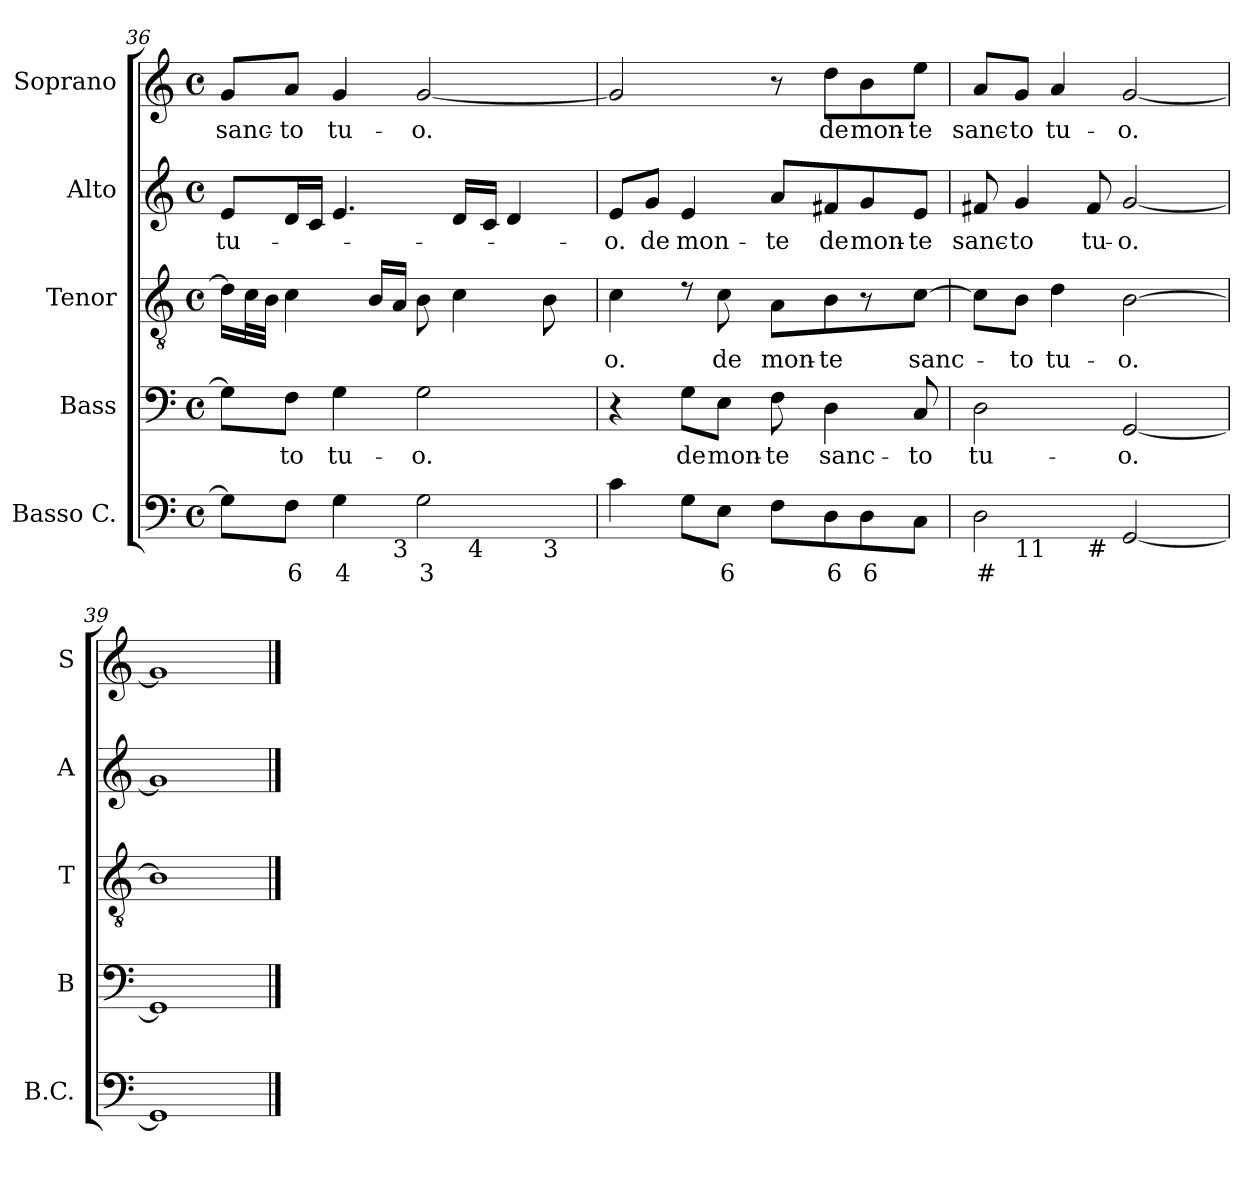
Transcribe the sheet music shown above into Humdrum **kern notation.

**kern	**text	**kern	**text	**kern	**text	**kern	**text	**kern	**text
*part5	*part5	*part4	*part4	*part3	*part3	*part2	*part2	*part1	*part1
*staff5	*staff5	*staff4	*staff4	*staff3	*staff3	*staff2	*staff2	*staff1	*staff1
*I"Basso C.	*	*I"Bass	*	*I"Tenor	*	*I"Alto	*	*I"Soprano	*
*I'B.C.	*	*I'B	*	*I'T	*	*I'A	*	*I'S	*
*clefF4	*	*clefF4	*	*clefGv2	*	*clefG2	*	*clefG2	*
*k[]	*	*k[]	*	*k[]	*	*k[]	*	*k[]	*
*C:	*	*C:	*	*C:	*	*C:	*	*C:	*
*M4/4	*	*M4/4	*	*M4/4	*	*M4/4	*	*M4/4	*
*met(c)	*	*met(c)	*	*met(c)	*	*met(c)	*	*met(c)	*
=36	=36	=36	=36	=36	=36	=36	=36	=36	=36
*^	*	*	*	*	*	*	*	*	*
*	*^	*	*	*	*	*	*	*	*	*
*	*	*^	*	*	*	*	*	*	*	*	*
8G\L]	4..ryy	2ryy	2..ryy	.	8G\L]	.	16d\LL]	.	8e/L	tu-	8g/L	sanc-
.	.	.	.	.	.	.	32c\L	.	.	.	.	.
.	.	.	.	.	.	.	32B\JJJ	.	.	.	.	.
8F\J	.	.	.	6	8F\J	-to	4c\	.	16d/L	.	8a/J	-to
.	.	.	.	.	.	.	.	.	16c/JJ	.	.	.
4G\	.	.	.	4	4G\	tu-	.	.	4.e/	.	4g/	tu-
.	.	.	.	.	.	.	16B/LL	.	.	.	.	.
!	!LO:TX:b:t=3	!	!	!	!	!	!	!	!	!	!	!
.	2ryy	.	.	.	.	.	16A/JJ	.	.	.	.	.
2G\	.	8ryy	.	3	2G\	-o.	8B\	.	.	.	[2g/	-o.
.	.	32ryy	.	.	.	.	4c\	.	16d/LL	.	.	.
!	!	!LO:TX:b:t=4	!	!	!	!	!	!	!	!	!	!
.	.	4ryy	.	.	.	.	.	.	.	.	.	.
.	.	.	.	.	.	.	.	.	16c/JJ	.	.	.
.	.	.	.	.	.	.	.	.	4d/	.	.	.
!	!	!	!LO:TX:b:t=3	!	!	!	!	!	!	!	!	!
.	.	.	8ryy	.	.	.	8B\	.	.	.	.	.
.	.	16.ryy	.	.	.	.	.	.	.	.	.	.
.	16ryy	.	.	.	.	.	.	.	.	.	.	.
*v	*v	*v	*v	*	*	*	*	*	*	*	*	*
!!LO:LB:g=z
=37	=37	=37	=37	=37	=37	=37	=37	=37	=37
4c\	.	4r	.	4c\	-o.	8e/L	-o.	2g/]	.
.	.	.	.	.	.	8g/J	de	.	.
8G\L	.	8G\L	de	8rc	.	4e/	mon-	.	.
8E\J	6	8E\J	mon-	8c\	de	.	.	.	.
8F\L	.	8F\	-te	8A\L	mon-	8a/L	-te	8r	.
8D\	6	4D\	sanc-	8B\	-te	8f#X/	de	8dd\L	de
8D\	6	.	.	8r	.	8g/	mon-	8b\	mon-
8C\J	.	8C/	-to	[8c\J	sanc-	8e/J	-te	8ee\J	-te
=38	=38	=38	=38	=38	=38	=38	=38	=38	=38
*^	*	*	*	*	*	*	*	*	*
*	*^	*	*	*	*	*	*	*	*	*
2D\	8ryy	4.ryy	#	2D\	tu-	8c\L]	.	8f#X/	sanc-	8a/L	sanc-
!	!LO:TX:b:t=11	!	!	!	!	!	!	!	!	!	!
.	2..ryy	.	.	.	.	8B\J	-to	4g/	-to	8g/J	-to
.	.	.	.	.	.	4d\	tu-	.	.	4a/	tu-
!	!	!LO:TX:b:t=#	!	!	!	!	!	!	!	!	!
.	.	2ryy	.	.	.	.	.	8f#/	tu-	.	.
[2GG/	.	.	.	[2GG/	-o.	[2B\	-o.	[2g/	-o.	[2g/	-o.
.	.	8ryy	.	.	.	.	.	.	.	.	.
*v	*v	*v	*	*	*	*	*	*	*	*	*
=39	=39	=39	=39	=39	=39	=39	=39	=39	=39
1GG]	.	1GG]	.	1B]	.	1g]	.	1g]	.
==	==	==	==	==	==	==	==	==	==
*-	*-	*-	*-	*-	*-	*-	*-	*-	*-
